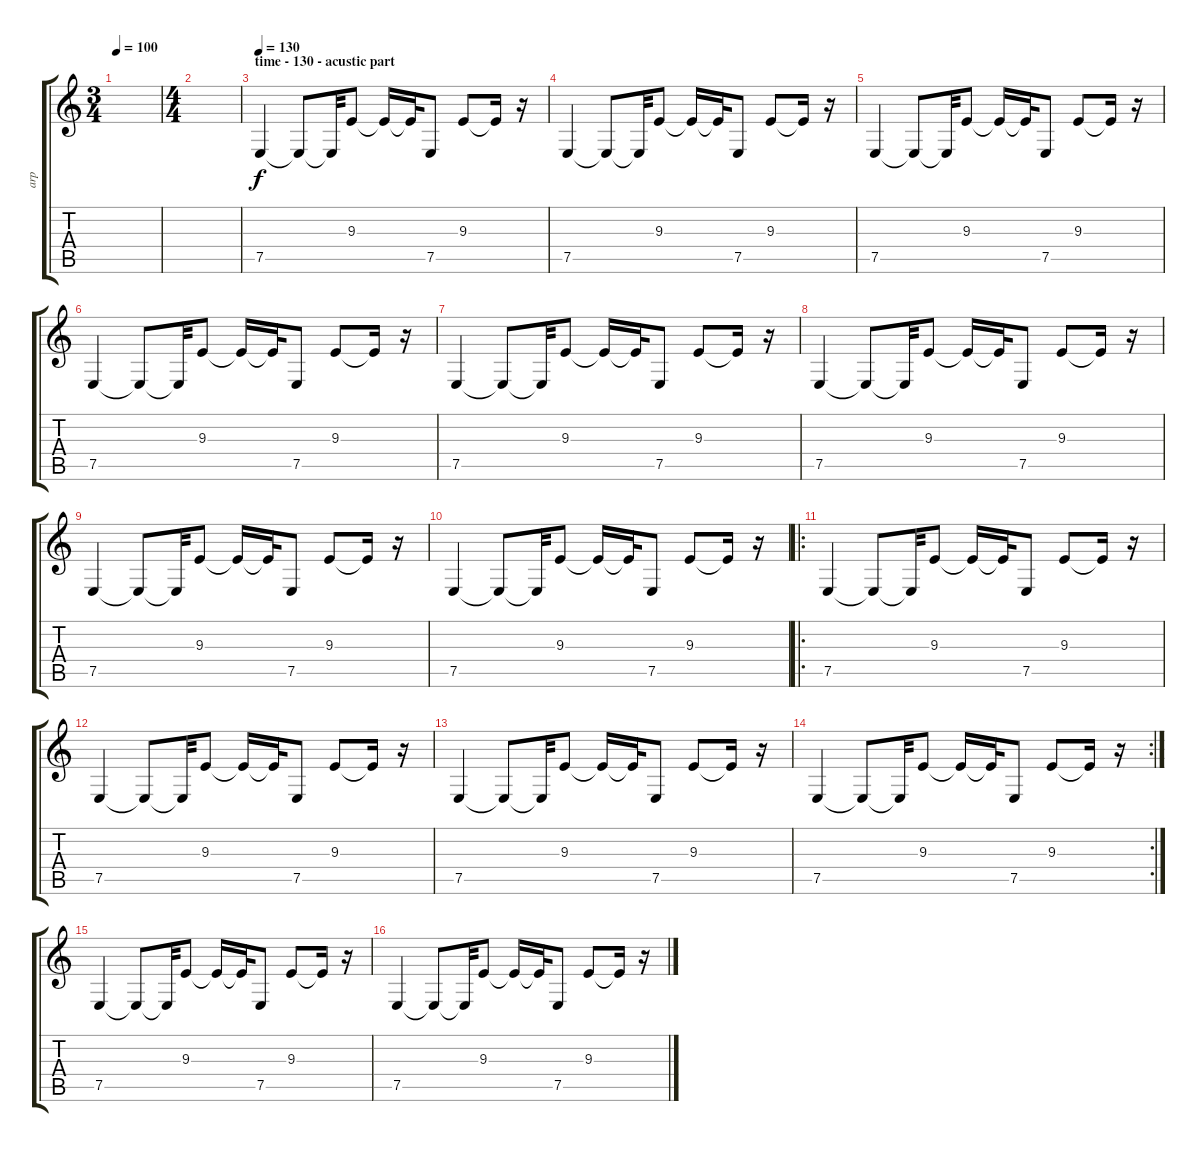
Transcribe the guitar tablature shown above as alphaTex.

\track ("arp" "arp") {instrument harpsichord}
\staff {score tabs}
\tuning (E4 B3 G3 D3 A2 E2) {hide}
\ts (3 4)
\tempo 100
\clef g2
\ks c
|
\ts (4 4)
|
\section ("" "time - 130 - acustic part")
\tempo 130
7.5.4 7.5{t}.8 7.5{t}.32 9.3.8 9.3{t}.16 9.3{t}.32 7.5.8 9.3.8 9.3{t}.16 r.16 |
7.5.4 7.5{t}.8 7.5{t}.32 9.3.8 9.3{t}.16 9.3{t}.32 7.5.8 9.3.8 9.3{t}.16 r.16 |
7.5.4 7.5{t}.8 7.5{t}.32 9.3.8 9.3{t}.16 9.3{t}.32 7.5.8 9.3.8 9.3{t}.16 r.16 |
7.5.4 7.5{t}.8 7.5{t}.32 9.3.8 9.3{t}.16 9.3{t}.32 7.5.8 9.3.8 9.3{t}.16 r.16 |
7.5.4 7.5{t}.8 7.5{t}.32 9.3.8 9.3{t}.16 9.3{t}.32 7.5.8 9.3.8 9.3{t}.16 r.16 |
7.5.4 7.5{t}.8 7.5{t}.32 9.3.8 9.3{t}.16 9.3{t}.32 7.5.8 9.3.8 9.3{t}.16 r.16 |
7.5.4 7.5{t}.8 7.5{t}.32 9.3.8 9.3{t}.16 9.3{t}.32 7.5.8 9.3.8 9.3{t}.16 r.16 |
7.5.4 7.5{t}.8 7.5{t}.32 9.3.8 9.3{t}.16 9.3{t}.32 7.5.8 9.3.8 9.3{t}.16 r.16 |
\ro
7.5.4 7.5{t}.8 7.5{t}.32 9.3.8 9.3{t}.16 9.3{t}.32 7.5.8 9.3.8 9.3{t}.16 r.16 |
7.5.4 7.5{t}.8 7.5{t}.32 9.3.8 9.3{t}.16 9.3{t}.32 7.5.8 9.3.8 9.3{t}.16 r.16 |
7.5.4 7.5{t}.8 7.5{t}.32 9.3.8 9.3{t}.16 9.3{t}.32 7.5.8 9.3.8 9.3{t}.16 r.16 |
\rc 2
7.5.4 7.5{t}.8 7.5{t}.32 9.3.8 9.3{t}.16 9.3{t}.32 7.5.8 9.3.8 9.3{t}.16 r.16 |
7.5.4 7.5{t}.8 7.5{t}.32 9.3.8 9.3{t}.16 9.3{t}.32 7.5.8 9.3.8 9.3{t}.16 r.16 |
7.5.4 7.5{t}.8 7.5{t}.32 9.3.8 9.3{t}.16 9.3{t}.32 7.5.8 9.3.8 9.3{t}.16 r.16
